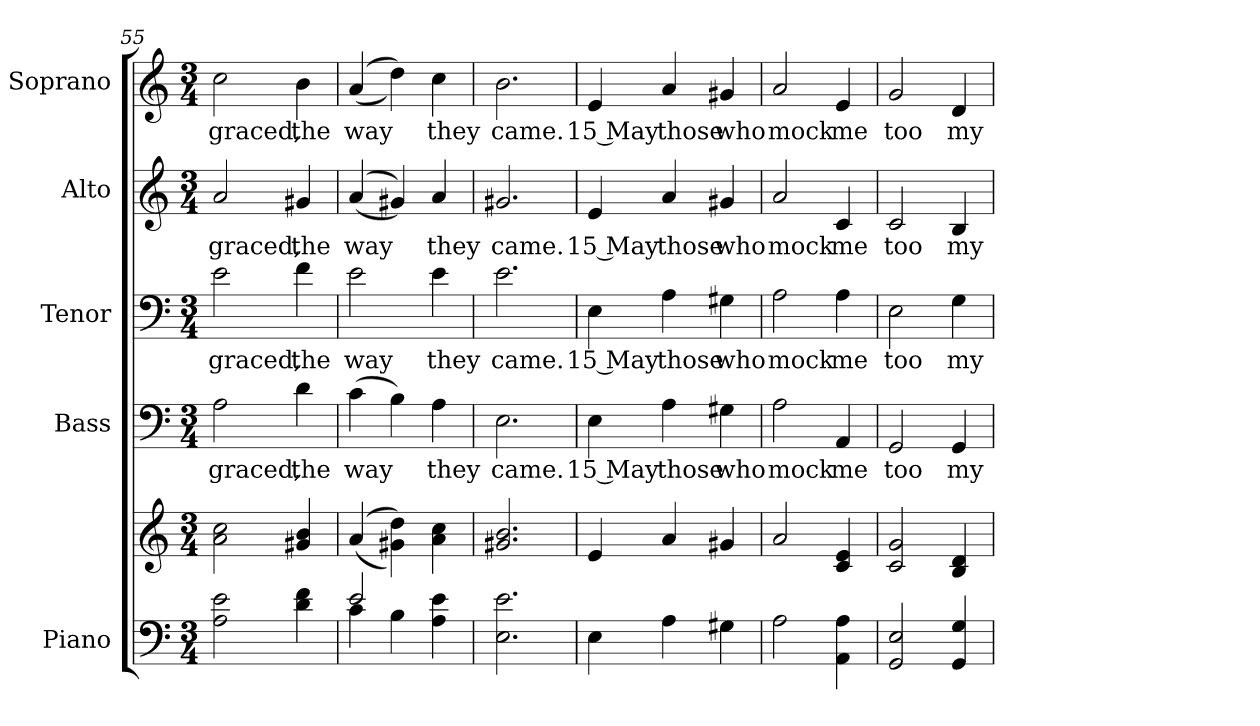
**kern	**kern	**kern	**text	**kern	**text	**kern	**text	**kern	**text
*part5	*part5	*part4	*part4	*part3	*part3	*part2	*part2	*part1	*part1
*staff6	*staff5	*staff4	*staff4	*staff3	*staff3	*staff2	*staff2	*staff1	*staff1
*I"Piano	*	*I"Bass	*	*I"Tenor	*	*I"Alto	*	*I"Soprano	*
*I'Pno.	*	*I'B.	*	*I'T.	*	*I'A.	*	*I'S.	*
!!LO:PB:g=z
*clefF4	*clefG2	*clefF4	*	*clefF4	*	*clefG2	*	*clefG2	*
*k[]	*k[]	*k[]	*	*k[]	*	*k[]	*	*k[]	*
*C:	*C:	*C:	*	*C:	*	*C:	*	*C:	*
*M3/4	*M3/4	*M3/4	*	*M3/4	*	*M3/4	*	*M3/4	*
=55	=55	=55	=55	=55	=55	=55	=55	=55	=55
*^	*	*	*	*	*	*	*	*	*
!	!	!	!	!LO:LY:b:color=#000000	!	!	!	!	!	!
!	!	!	!	!	!	!LO:LY:b:color=#000000	!	!	!	!
!	!	!	!	!	!	!	!	!LO:LY:b:color=#000000	!	!
!	!	!	!	!	!	!	!	!	!	!LO:LY:b:color=#000000
2Ai\ 2ei	4ryy	2ai\ 2cci	2Ai\	-graced,	2ei\	-graced,	2ai/	-graced,	2cci\	-graced,
.	2ryy	.	.	.	.	.	.	.	.	.
!	!	!	!	!LO:LY:b:color=#000000	!	!	!	!	!	!
!	!	!	!	!	!	!LO:LY:b:color=#000000	!	!	!	!
!	!	!	!	!	!	!	!	!LO:LY:b:color=#000000	!	!
!	!	!	!	!	!	!	!	!	!	!LO:LY:b:color=#000000
4di\ 4fi	.	4g#Xi/ 4bi	4di\	the	4fi\	the	4g#Xi/	the	4bi\	the
=56	=56	=56	=56	=56	=56	=56	=56	=56	=56	=56
!	!	!	!	!LO:LY:b:color=#000000	!	!	!	!	!	!
!	!	!	!	!	!	!LO:LY:b:color=#000000	!	!	!	!
!	!	!	!	!	!	!	!	!LO:LY:b:color=#000000	!	!
!	!	!	!	!	!	!	!	!	!	!LO:LY:b:color=#000000
2ei/	4ci\	((4ai/	(4ci\	way	2ei\	way	((4ai/	way	((4ai/	way
.	4Bi\	4g#Xi\ 4ddi))	4Bi\)	.	.	.	4g#Xi/))	.	4ddi\))	.
!	!	!	!	!LO:LY:b:color=#000000	!	!	!	!	!	!
!	!	!	!	!	!	!LO:LY:b:color=#000000	!	!	!	!
!	!	!	!	!	!	!	!	!LO:LY:b:color=#000000	!	!
!	!	!	!	!	!	!	!	!	!	!LO:LY:b:color=#000000
4Ai\ 4ei	4ryy	4ai\ 4cci	4Ai\	they	4ei\	they	4ai/	they	4cci\	they
*v	*v	*	*	*	*	*	*	*	*	*
=57	=57	=57	=57	=57	=57	=57	=57	=57	=57
*^	*	*	*	*	*	*	*	*	*
!	!	!	!	!LO:LY:b:color=#000000	!	!	!	!	!	!
*v	*v	*	*	*	*	*	*	*	*	*
*^	*	*	*	*	*	*	*	*	*
!	!	!	!	!	!	!LO:LY:b:color=#000000	!	!	!	!
*v	*v	*	*	*	*	*	*	*	*	*
*^	*	*	*	*	*	*	*	*	*
!	!	!	!	!	!	!	!	!LO:LY:b:color=#000000	!	!
*v	*v	*	*	*	*	*	*	*	*	*
*^	*	*	*	*	*	*	*	*	*
!	!	!	!	!	!	!	!	!	!	!LO:LY:b:color=#000000
*v	*v	*	*	*	*	*	*	*	*	*
2.Ei\ 2.ei	2.g#Xi/ 2.bi	2.Ei\	came.	2.ei\	came.	2.g#Xi/	came.	2.bi\	came.
=58	=58	=58	=58	=58	=58	=58	=58	=58	=58
!	!	!	!LO:LY:b:color=#000000	!	!	!	!	!	!
!	!	!	!	!	!LO:LY:b:color=#000000	!	!	!	!
!	!	!	!	!	!	!	!LO:LY:b:color=#000000	!	!
!	!	!	!	!	!	!	!	!	!LO:LY:b:color=#000000
4Ei\	4ei/	4Ei\	15 May	4Ei\	15 May	4ei/	15 May	4ei/	15 May
!	!	!	!LO:LY:b:color=#000000	!	!	!	!	!	!
!	!	!	!	!	!LO:LY:b:color=#000000	!	!	!	!
!	!	!	!	!	!	!	!LO:LY:b:color=#000000	!	!
!	!	!	!	!	!	!	!	!	!LO:LY:b:color=#000000
4Ai\	4ai/	4Ai\	those	4Ai\	those	4ai/	those	4ai/	those
!	!	!	!LO:LY:b:color=#000000	!	!	!	!	!	!
!	!	!	!	!	!LO:LY:b:color=#000000	!	!	!	!
!	!	!	!	!	!	!	!LO:LY:b:color=#000000	!	!
!	!	!	!	!	!	!	!	!	!LO:LY:b:color=#000000
4G#Xi\	4g#Xi/	4G#Xi\	who	4G#Xi\	who	4g#Xi/	who	4g#Xi/	who
=59	=59	=59	=59	=59	=59	=59	=59	=59	=59
!	!	!	!LO:LY:b:color=#000000	!	!	!	!	!	!
!	!	!	!	!	!LO:LY:b:color=#000000	!	!	!	!
!	!	!	!	!	!	!	!LO:LY:b:color=#000000	!	!
!	!	!	!	!	!	!	!	!	!LO:LY:b:color=#000000
2Ai\	2ai/	2Ai\	mock	2Ai\	mock	2ai/	mock	2ai/	mock
!	!	!	!LO:LY:b:color=#000000	!	!	!	!	!	!
!	!	!	!	!	!LO:LY:b:color=#000000	!	!	!	!
!	!	!	!	!	!	!	!LO:LY:b:color=#000000	!	!
!	!	!	!	!	!	!	!	!	!LO:LY:b:color=#000000
4AAi\ 4Ai	4ci/ 4ei	4AAi/	me	4Ai\	me	4ci/	me	4ei/	me
=60	=60	=60	=60	=60	=60	=60	=60	=60	=60
!	!	!	!LO:LY:b:color=#000000	!	!	!	!	!	!
!	!	!	!	!	!LO:LY:b:color=#000000	!	!	!	!
!	!	!	!	!	!	!	!LO:LY:b:color=#000000	!	!
!	!	!	!	!	!	!	!	!	!LO:LY:b:color=#000000
2GGi/ 2Ei	2ci/ 2gi	2GGi/	too	2Ei\	too	2ci/	too	2gi/	too
!	!	!	!LO:LY:b:color=#000000	!	!	!	!	!	!
!	!	!	!	!	!LO:LY:b:color=#000000	!	!	!	!
!	!	!	!	!	!	!	!LO:LY:b:color=#000000	!	!
!	!	!	!	!	!	!	!	!	!LO:LY:b:color=#000000
4GGi/ 4Gi	4Bi/ 4di	4GGi/	my	4Gi\	my	4Bi/	my	4di/	my
=	=	=	=	=	=	=	=	=	=
*-	*-	*-	*-	*-	*-	*-	*-	*-	*-
